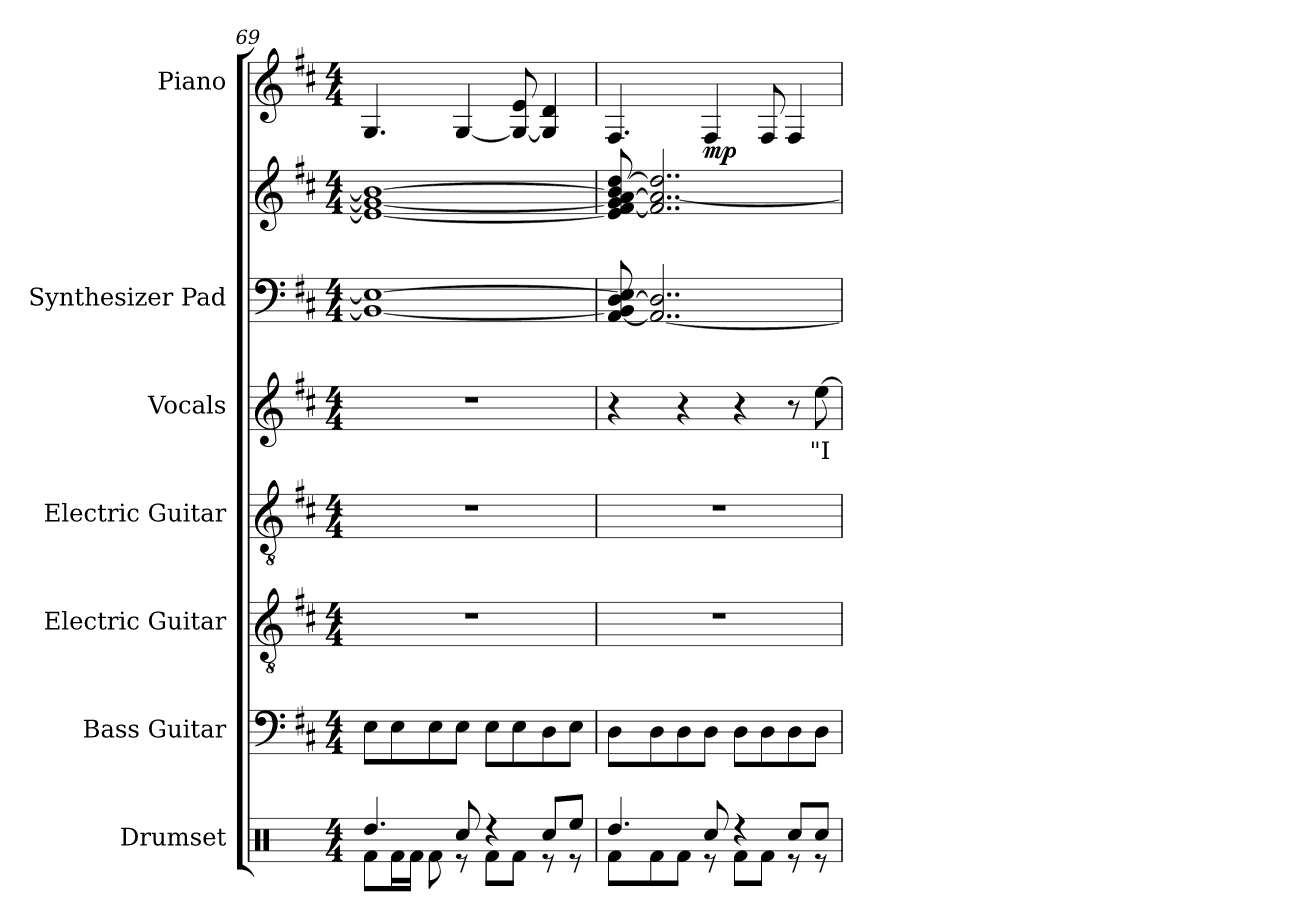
**kern	**kern	**kern	**kern	**kern	**text	**kern	**kern	**kern	**dynam
*part7	*part6	*part5	*part4	*part3	*part3	*part2	*part2	*part1	*part1
*staff8	*staff7	*staff6	*staff5	*staff4	*staff4	*staff3	*staff2	*staff1	*staff1
*I"Drumset	*I"Bass Guitar	*I"Electric Guitar	*I"Electric Guitar	*I"Vocals	*	*I"Synthesizer Pad	*	*I"Piano	*
*I'Drs.	*I'B. Guit.	*I'E. Guit.	*I'E. Guit.	*I'Voc.	*	*I'Syn.	*	*I'Pno.	*
*clefX	*clefF4	*clefGv2	*clefGv2	*clefG2	*	*clefF4	*clefG2	*clefG2	*
*	*ITrd7c12	*	*	*	*	*	*	*	*
*k[]	*k[f#c#]	*k[f#c#]	*k[f#c#]	*k[f#c#]	*	*k[f#c#]	*k[f#c#]	*k[f#c#]	*
*M4/4	*M4/4	*M4/4	*M4/4	*M4/4	*	*M4/4	*M4/4	*M4/4	*
=69	=69	=69	=69	=69	=69	=69	=69	=69	=69
*^	*	*	*	*	*	*	*	*	*
4.Rdd/	8Rf\L	8EE\L	1r	1r	1r	.	1BB_ 1E_	1e_ 1g_ 1b_	4.G/	.
.	16Rf\L	8EE\	.	.	.	.	.	.	.	.
.	16Rf\JJ	.	.	.	.	.	.	.	.	.
.	8Rf\	8EE\	.	.	.	.	.	.	.	.
8Rcc/	8r	8EE\J	.	.	.	.	.	.	[4G/	.
4r	8Rf\L	8EE\L	.	.	.	.	.	.	.	.
.	8Rf\J	8EE\	.	.	.	.	.	.	8G/_ 8e/	.
8Rcc/L	8r	8DD\	.	.	.	.	.	.	4G/] 4d/	.
8Ree/J	8r	8EE\J	.	.	.	.	.	.	.	.
!!LO:PB:g=z
=70	=70	=70	=70	=70	=70	=70	=70	=70	=70	=70
4.Rdd/	8Rf\L	8DD\L	1r	1r	4r	.	[8AA/ 8BB/] [8D/ 8E/]	8e/] [8f#/ 8g/] [8a/ 8b/] [8dd/	4.F#/	.
.	8Rf\	8DD\	.	.	.	.	2..AA/_ 2..D/]	2..f#/] 2..a/_ 2..dd/]	.	.
.	8Rf\J	8DD\	.	.	4r	.	.	.	.	.
!	!	!	!	!	!	!	!	!	!	!LO:DY:b
8Rcc/	8r	8DD\J	.	.	.	.	.	.	4F#/	mp
4r	8Rf\L	8DD\L	.	.	4r	.	.	.	.	.
.	8Rf\J	8DD\	.	.	.	.	.	.	8F#/	.
8Rcc/L	8r	8DD\	.	.	8r	.	.	.	4F#/	.
!	!	!	!	!	!	!LO:LY:b	!	!	!	!
8Rcc/J	8r	8DD\J	.	.	[8ee\	"I-	.	.	.	.
*v	*v	*	*	*	*	*	*	*	*	*
=	=	=	=	=	=	=	=	=	=
*-	*-	*-	*-	*-	*-	*-	*-	*-	*-
